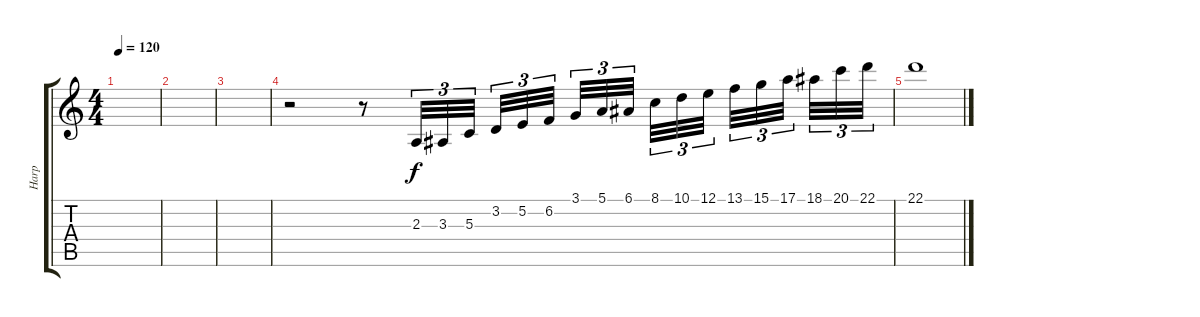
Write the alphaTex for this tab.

\track ("Harp" "Harp") {instrument orchestralharp}
\staff {score tabs}
\tuning (E4 B3 G3 D3 A2 E2) {hide}
\ts (4 4)
\tempo 120
\clef g2
\ks c
|
|
|
r.2 r.8 2.3.32{tu (3 2)} 3.3.32{tu (3 2)} 5.3.32{tu (3 2) beam splitsecondary} 3.2.32{tu (3 2)} 5.2.32{tu (3 2)} 6.2.32{tu (3 2)} 3.1.32{tu (3 2)} 5.1.32{tu (3 2)} 6.1.32{tu (3 2) beam splitsecondary} 8.1.32{tu (3 2)} 10.1.32{tu (3 2)} 12.1.32{tu (3 2) beam splitsecondary} 13.1.32{tu (3 2)} 15.1.32{tu (3 2)} 17.1.32{tu (3 2) beam splitsecondary} 18.1.32{tu (3 2)} 20.1.32{tu (3 2)} 22.1.32{tu (3 2)} |
22.1.1
